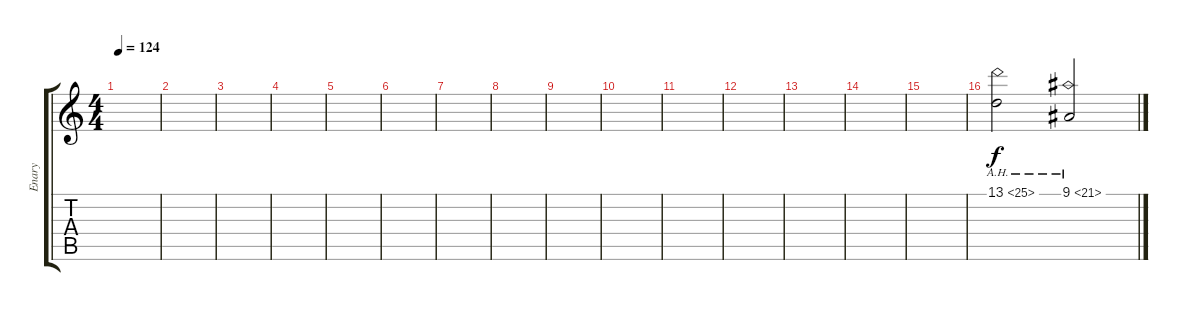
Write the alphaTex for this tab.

\track ("Enary" "Enary") {instrument glockenspiel}
\staff {score tabs}
\tuning (Db4 Ab3 E3 B2 Gb2 B1) {hide}
\ts (4 4)
\tempo 124
\clef g2
\ks c
|
|
|
|
|
|
|
|
|
|
|
|
|
|
|
13.1{ah 12}.2 9.1{ah 12}.2
